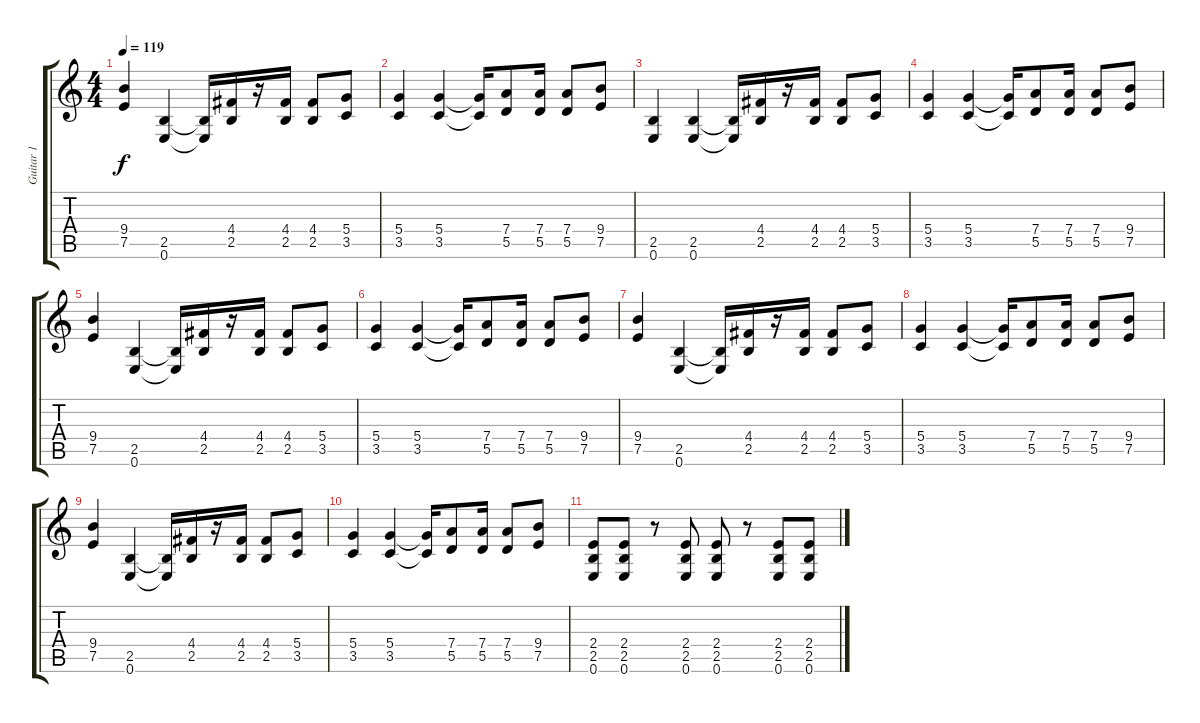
\track ("Guitar 1" "Guitar 1") {instrument distortionguitar}
\staff {score tabs}
\tuning (E4 B3 G3 D3 A2 E2) {hide}
\ts (4 4)
\tempo 119
\clef g2
\ks c
(9.4 7.5).4{dy f} (2.5 0.6).4 (2.5{t} 0.6{t}).16 (4.4 2.5).16 r.16 (4.4 2.5).16 (4.4 2.5).8 (5.4 3.5).8 |
(5.4 3.5).4 (5.4 3.5).4 (5.4{t} 3.5{t}).16 (7.4 5.5).8 (7.4 5.5).16 (7.4 5.5).8 (9.4 7.5).8 |
(2.5 0.6).4 (2.5 0.6).4 (2.5{t} 0.6{t}).16 (4.4 2.5).16 r.16 (4.4 2.5).16 (4.4 2.5).8 (5.4 3.5).8 |
(5.4 3.5).4 (5.4 3.5).4 (5.4{t} 3.5{t}).16 (7.4 5.5).8 (7.4 5.5).16 (7.4 5.5).8 (9.4 7.5).8 |
(9.4 7.5).4 (2.5 0.6).4 (2.5{t} 0.6{t}).16 (4.4 2.5).16 r.16 (4.4 2.5).16 (4.4 2.5).8 (5.4 3.5).8 |
(5.4 3.5).4 (5.4 3.5).4 (5.4{t} 3.5{t}).16 (7.4 5.5).8 (7.4 5.5).16 (7.4 5.5).8 (9.4 7.5).8 |
(9.4 7.5).4 (2.5 0.6).4 (2.5{t} 0.6{t}).16 (4.4 2.5).16 r.16 (4.4 2.5).16 (4.4 2.5).8 (5.4 3.5).8 |
(5.4 3.5).4 (5.4 3.5).4 (5.4{t} 3.5{t}).16 (7.4 5.5).8 (7.4 5.5).16 (7.4 5.5).8 (9.4 7.5).8 |
(9.4 7.5).4 (2.5 0.6).4 (2.5{t} 0.6{t}).16 (4.4 2.5).16 r.16 (4.4 2.5).16 (4.4 2.5).8 (5.4 3.5).8 |
(5.4 3.5).4 (5.4 3.5).4 (5.4{t} 3.5{t}).16 (7.4 5.5).8 (7.4 5.5).16 (7.4 5.5).8 (9.4 7.5).8 |
(2.4 2.5 0.6).8 (2.4 2.5 0.6).8 r.8 (2.4 2.5 0.6).8 (2.4 2.5 0.6).8 r.8 (2.4 2.5 0.6).8 (2.4 2.5 0.6).8
